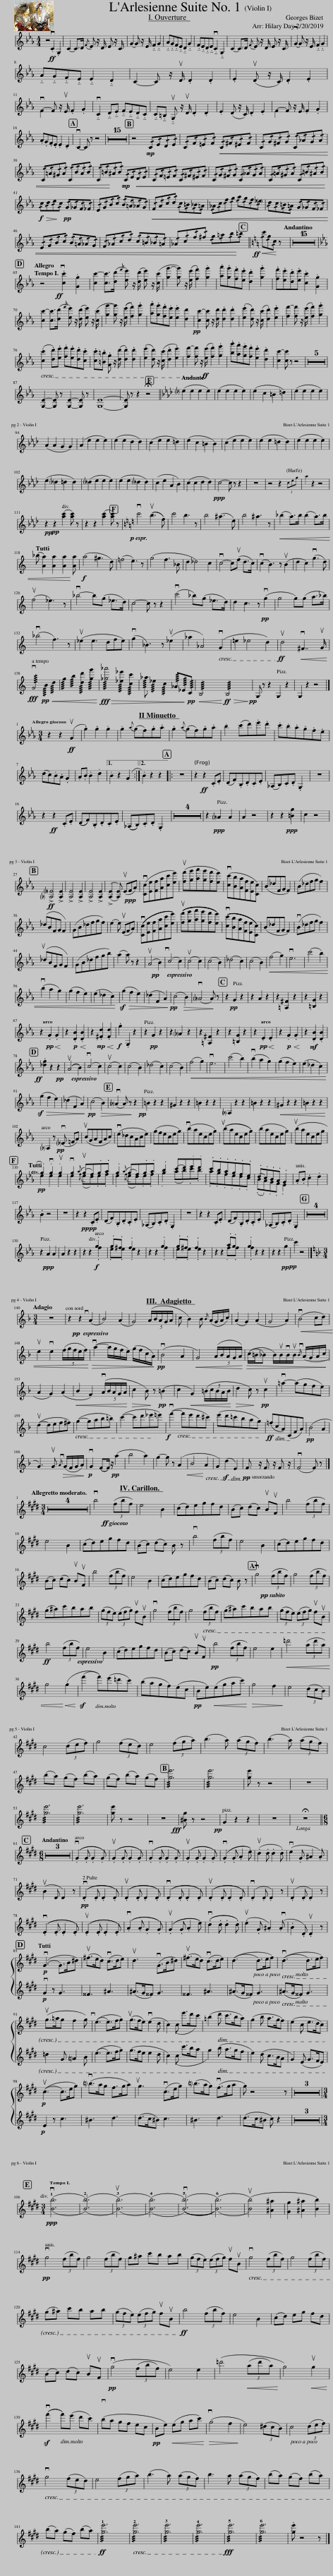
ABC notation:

X:1
%%score { ( 1 2 ) 3 }
L:1/8
Q:1/4=132
M:4/4
I:linebreak $
K:Eb
V:1 treble
V:2 treble
V:3 treble
V:1
 z4!ff! .vC2 .G,2 | C2- C>D{/F} E z/ D/ E z/ C/ | G2- G z/ E/ !tenuto!.F2 !tenuto!.G2 | !tenuto!.A!tenuto!.G!tenuto!.F!tenuto!.E !tenuto!.D2 !tenuto!.G2 | !tenuto!.F!tenuto!.E!tenuto!.D!tenuto!.E !tenuto!.vC2 !tenuto!.G,2 | %5
 C2- C>D{/F} E z/ D/ E z/ C/ | vG2- G z/ E/ !tenuto!.F2 !tenuto!.G2 |$ !tenuto!.A!tenuto!.G!tenuto!.F!tenuto!.E !tenuto!.E2 !tenuto!.D2 | C2- C z/ uD/ .D2 .D2 | .E2 (uD z/ C/) .D2 .E2 |$ %10
 vF2- F z/ uE/ .F2 .G2 | !tenuto!.vC2 !tenuto!.D!tenuto!.E !tenuto!.F!tenuto!.E!tenuto!.D!tenuto!.C | !tenuto!.C!tenuto!.=B, !tenuto!.uG, z/ uD/ .D2 .D2 | .E2 (D z/ C/) .D2 .E2 | F2- F z/ E/ .F2 .G2 |$ %15
 .A.G.F.E .E2 .D2 | vC2- C z z4 | z8 | z8 | z8 | %20
 z8 | z8 | z8 | z8 | z8 | %25
 z8 | z8 | z8 | z8 | z8 | %30
 z8 | z8 | z4!mp! !/!C!/!E!/!D!/!E | !/!C!/!F!/!=E!/!F!<(! !/!C!/!^F!/!^E!/!F | !/!C!/!G!/!^F!/!G !/!C!/!_A!/!G!/!A |$ %35
 !/!C!/!=A!/!^G!/!A !/!C!/!B!/!A!/!B | !/!C!/!=B!<)!!/!^A!/!B!mp! !/!C!/!E!<(!!/!D!/!E | !/!C!/!F!/!=E!/!F !/!C!/!^F!/!^E!/!F | !/!C!/!G!/!^F!/!G !/!C!/!_A!/!G!/!A | !/!C!/!=A!/!^G!/!A !/!C!/!=B!/!^A!/!B!<)! |$ %40
!f! !/!c!>(!!/!d!/!e!>)!!/!c!pp! !/!G!/!_G!/!F!/!_F | !/!E!/!G!/!B!/!c !/!B!/!=A!/!_A!/!G |!<(! !/!F!/!A!/!c!/!d !/!c!/!=B!/!_B!/!=A | !/!_A!/!c!/!f!/!g !/!a!/!g!/!f!/!_e | !/!d!/!c!/!=B!/!=A !/!G!/!_G!/!F!/!_F |$ %45
 !/!E!/!G!/!B!/!c !/!B!/!=A!/!_A!/!G | !/!F!/!_A!/!c!/!d !/!c!/!=B!/!_B!/!=A | !/!_A!/!c!/!f!/!^f !/!g!/!=a!/!b!<)!!/!=b ||[K:C]!ff!!<(! !/!c'!/!g!/!c!<)! z[Q:1/4=96] | z8 | %50
 z8 | z8 | z8 | z8 | z8 | %55
 z8 | z8 | z8 | z8 | z8 | %60
 z8 | z8 | z8 | z8 |$[K:Eb] z4[Q:1/4=132]!ff! .v[cc']2 .[Gg]2 | %65
 [cc'-]2 [cc']>([dd']{/f'} [ee']) z/ ([dd']/ [ee']) z/ ([cc']/ | [gg'-]2 [gg']) z/ ([ee']/ .[ff']2) .[gg']2 | .[aa'].[gg'].[ff'].[ee'] .[dd']2 .[gg']2 | .[ff'].[ee'].[dd'].[ee'] .[cc']2 .[Gg]2 |$ [cc'-]2 [cc']>([dd']{/f'} [ee']) z/ ([dd']/ [ee']) z/ ([cc']/ | %70
 [gg'-]2 [gg']) z/ (([ee']/ .[ff']2)) .[gg']2 | .[aa'].[gg'].[ff'].[ee'] .[ee']2 [dd']2 |!pp! [cc'-]2 [cc'] z/ [dd']/ .[dd']2 .[dd']2 | (.[ee']2 [dd']) z/ ([cc']/ .[dd']2) .[ee']2 | [ff'-]2 [ff'] z/ ([ee']/ .[ff']2) .[gg']2 |$ %75
 (.[cc']2 .[dd']).[ee'] .[ff'].[ee'].[dd'].[cc'] | .[cc'].[=B=b] .[Gg] z/ ([dd']/ .[dd']2) .[dd']2 | (.[ee']2 [dd']) z/ ([cc']/ .[dd']2 .[ee']2) | [ff'-]2 [ff'] z/!ff! ([ee']/ .[ff']2) .[gg']2 | .[bb'].[aa'].[gg'].[ff'] .[ee']2 .[dd']2 | %80
 [cc'-]2 [cc'] z z4 | z8 | z8 | z8 | z8 | %85
 z8 |$ [G,E]2- [G,E] z [G,E]2- [G,E] z | [G,E]8- | [G,E] z z2 !fermata!z4 ||[K:Ab][Q:1/4=96] (!courtesy!_e2 e2 e2 e2) | %90
 (e2 e2 e2 e2) | (e2 c2 =B2 =d2) | (e2 e2 e2 e2) |$ (A2 A2 G2 G2) | (A2 e2 e2 e2) | %95
 (e2 e2 d2 d2) | (c2 e2 e2 =d2) | (e2 c2 =B2 B2) | (c2 e2 e2 e2) | (e2 e2 =d2 d2) | %100
 (e2 e2 e2 e2) |$ (e2 !courtesy!_d2 =d2 d2) | (!courtesy!_d2 e2 e2 e2) | (e2 e2 !courtesy!_d2 d2) | (c2 e2 A2 B2) | %105
 (c2 c2 d2 d2) |!ppp! c4- c z z2 | z8 | z4 z2 (3ceg | a2 z2 z4 |$ %110
 z2!pp! z2!pp! ([ac']2 [ac']) z | z2 z2 ([ac']2 [ac']) z |[K:C]!p! vc'4 ((ub3 f)) | c'4 b3 z | b4 (^a3 e) | %115
 b4 ^a3 z |!<(! (_b2 a>)b (b2 a>)b |$[Q:1/4=96] (_b [Aa]2) [Aa]2 [Aa]2!<)! [Aa] |!f! (a4 ^g3 d) | (=f4 e3) z | %120
 (g4 f3 _B | d2 _d4) c2 | vc4- c(uf d>c) | (vc2 B3) z (uB2 | d2 c2) (vg3 d) |$ %125
 (uf4 _e3) z | v_b4- b(g _e>d) | c4- c z z2 | (vc'4 _b)(g _e>d) | d2 c3 z!pp! (vg2 | %130
 g4 g)(g a>_b) |$ (v_b4 f3) z | (u_e2 e3 dfe) | (vg2 _B3) z (u_e2 | _a2 _A4) (vG2 | %135
 =e2 _e4 d2) |!ff! ud4!<(! v^F7/2 uG/!<)! |$!fff! !////!vG4!pp! !////!B2!<(! !////!d2 | !////!g2 !////!b2 !////![dd']2 !////![gg']2!<)! |!fff! !////![_g_a']4!>(! !////![_e_e']2 !////![cc']2 | %140
 !////!_a !////!_e2 !////!c2 !////!_A!////!_E!pp!!////!C!>)! |!<(! !////!B,4!<)!!ff!!>(! !////!B,4!>)! |!pp! G, z z2 G,2 z2 | G,2 z2 z4 |]$[K:Eb][M:3/4][Q:1/4=96] z2 z2!ff! (uG2 | %145
 .g2) .g2 .g2 | .g2{a} (gf).g.a | .g2{a} (gf).g.a | .b2 (c'd').e'.d' | .c'.b.a.g.f.e |$ %150
 (dc).B.A .G2 | .A.B .B2 .d2 |1 .B2 z2 (G2 :|2 .B2) z2 z2 |: z6 | %155
 z2!ff! z2 .C.E | (DF).B,.D.C.E | (_A,B,).C.D .G,2 | z6 |$ z2!ff! z2 .C.E | %160
 ((DF)).B,.D.C.E | ((_A,B,)).C.D .G,2 | z6 | z6 | z6 | %165
 z6 | z2!ppp! !courtesy!_A2 A2 | A2 z4 | z2 z2!ppp! [=Bg]2 | c2 z4 |$ %170
!ff! !>![!courtesy!_A,!courtesy!_E]4 !>![A,E]2 | !>![A,E]4 !>![A,E]2 | !>![A,E]4 !>![A,E]2 | ((!>![A,E]2 [A,E])) (uE!ppp!FA) | (v[Cc][Ee][Ff][Aa][cc'][ee']) | %175
 (u[ff'][gg'][aa'][gg'][ff'][ee']) | (v[cc'][Bb][Aa][Ff][Ee][Cc]) | (B_dFG F2) | (B_dfg f2) |$ (_dBFG F2) | %180
 (GB_dfgf) | (e2 e) (uEFA) | (((v[Cc][Ee][Ff][Aa][cc'][ee']))) | ((((u[ff'][gg'][aa'][gg'][ff'][ee'])))) | ((((v[cc'][Bb][Aa][Ff][Ee][Cc])))) | %185
 (B_dFG F2) | (vB_dfg f2) |$ (u_dBFG F2) | (GB_dfgb) | (a2 a) z z2 | %190
 (uA4 B2) | (vc4!pp! c2) | (uc4 c2) | (c4 B2) | (_d4 c2) | %195
 (c4 B2) |!<(! (f4 g2) | ve6 | (c'4 b2) |$ (vb2 a2 g2) | %200
 (g2 f2 e2) | (e2 _d2 c2)!<)! | (g2!>(! f2 e2) | (_d2 F2 A2)!>)! |!pp! (c4!>(! B2) | %205
 (v!courtesy!_A4 A)!>)! z | z2!pp! G2 z2 | z2 A2 z2 | z2 [=A,^F]2 z2 | z2 [=B,G]2 z2 |$ %210
 z2!pp! .G2!<(! .G2!<)! | z2!p! .[DB]2!<(! .[DB]2!<)! | z2!mp! .[^Fd]2!<(! .[Fd]2!<)! |!f! .g2 .G,2 z2 | z2!pp! G2 z2 | %215
 z2 !courtesy!_A2 z2 | z2 [=A,^F]2 z2 | z2 [=B,G]2 z2 | z2!pp! .E2!<(! .E2!<)! | z2!p! .G2!<(! .G2!<)! | %220
 z2!mf! .[DB]2 .[DB]2 |$!ff! .[_dg]2 z2 z2 |!pp! ((uA4 B2)) | (vc4 c2) | (uc4 c2) | %225
 (c4 B2) | (_d4 c2) | (c4 B2) |!<(! (f4 g2) | ve6 | %230
 (c'4 b2) | (vb2 a2 g2) | (g2 f2 e2) | (e2 _d2 c2)!<)! |$ (g2!>(! f2 e2) | %235
 (_d2 F2 A2)!>)! |!pp! (c4!>(! B2) | (v!courtesy!_A2 A) z!>)!!pp! z2 | =B2 z2 z2 | ^G2 z2 z2 | %240
 =B2 z2 z2 | !courtesy!_A,2 z2 z2 | =B2 z2 z2 |!<(! ^G2 z2 z2 | =B2 z2 z2!<)! |$ %245
 !courtesy!_A,2 z!pp! (v!courtesy!_E =FA) | (ucGAFAc) | (ve_dcAce) | (gfeceg) | (vbaeceg) | %250
 ((ubaeceg)) | (baeceg) | (ubaeceg |$[Q:1/4=96]!pp! .g2) .vg2 .ug2 | vg2{a} (ugf).g.a | %255
 .g2{a} (gf).g.a | .b2 (c'd').e'.d' | .c'.b.a.g.f.e | (.d.c).B.A .G2 | .A.B .c2 .d2 |$ %260
 .B2 z4 | z6 | z2!pp! z2!pp! .C.E | (DF).B,.D.C.E | (_A,B,).C.D .G,2 | %265
 z6 | z2 z2 .C.E | (DF).B,.D.C.E | (_A,B,).C.D .G,2 | z6 | %270
 z6 | z6 | z6 |$ z2!ppp! A2 A2 | A2 z2 z2 | %275
 z2 z2!f! .g2 | .g.^f .f2 z2 | z2 z2 .g2 | .g.^f .f2 z2 | z2 z2 .a.g | %280
 .g2 z2 z2 | z2 z2!pp! g2 |!pp! c'2 z4 |]$[K:F][M:3/4][Q:1/4=96] z6 | z2 z2!pp! (vA2 | %285
 B4) (A2 | G4) (5:4:5(A/B/A/G/A/ | c B2) B{/B} (A/G/A/c/) | (A2 G2) (A2 | G4 A2) | %290
!<(! (vB4 cd) |$ ue2 ve2 (5:4:5(f/g/f/e/f/)!<)! |!>(! (va2- a/g/f/e/) (g/f/c/A/)!>)! |!pp! (vB4 A2 |!<(! G4) (5:4:5(A/B/A/G/A/)!<)! | %295
!>(! ((c/=B/_B) B/)uB/vB/uB/{/B} (vA/G/A/c/!>)! |$ A2 G2) (A2 |!<(! B2 F2) (5:4:5(vA/B/A/G/A/!<)! |!>(! c2 B)!>)! z!pp! (=B2 | c2!<(! G2) (5:4:5(=B/c/B/A/B/!<)! | %300
!>(! d2 c)!>)! z!pp! uc2 | v=a2- (agfe) |$ (ud2- def^f) | (g2- gab=b) | (c'2- c'd'_e'=e') | %305
!f! (vf'2- f'e'd'^c') | (e'd'=c'bag) |!ff! (=fcA)(CFA) |!pp! (B4 A2 |$ G3) uG!>(!{/A} (vG/F/G/A/)!>)! | %310
!p! vG2 ((FF/)) z/!pp! (a2 | b4 a2) | g2- g z (A2 |!<(! B4 A2!<)! | G2) (d2 E2) | %315
!pp! F3/2 z/ F3/2 z/ F3/2 z/ | (vF4 F) z |]$[K:E][M:3/4][Q:1/4=96] z6 | z6 | z6 | %320
 z6 | vb4!ff! (3(fbf) | e4 B2 | (cd)egfd | (Bc) (dc) uBuF | %325
 b4 (3(fbf) |$ e4 B2 | (cd)egfd | (Bc) (dc) B z | vb4 (3(fbf) | %330
 e4 B2 | (cd)egfd |$ (Bc) (dc) uBuF | b4 (3(fbf) | e4 B2 | %335
 (cd)egfd | (Bc) (dc) B z | vg4!pp! (3(fbf) | g4 (3(fbf) |$ (g^a)c'bab | %340
 (3(gfe) (3(efg) ufuB | vg4 (3(fbf) | g4 (3(fbf) | (g^a)c'bab | (3(gfe) (3(efg) ufuB |$ %345
 b4 (3(fb!ff!f) | e4 B2 | (cd)egfd | (Bc) (dc) uBuF |!pp! b4 (3(fbf) | %350
 e4 e2 |!<(! =d'4 (3(ad'a) |$ g4!<)!!<(! (g2!<)! | (f'2 f'))(e'=d'c') | (bagf)(ec | %355
!pp! Be)!<(!(egac')!<)! |!>(! g4 f2!>)! | e4 (3(dcB) |$ c4 (3(def) | g4 (3(fed) | %360
 e4 (3(fga) | (b3 a) (3(agf) | (b3 a) (3(agf) |$ (ba) (gf) (ba) | (gf) (ba) (gf) | %365
 !///![ge']6 | !///![ge']6 | [ge'] z z4 | z6 |$ !///![ge']6 | %370
 !///![ge']6 | [ge'] z z4 | z6 |!fff! [^Bg] z z4 |!pp! G2 z2 z2 | %375
 z6 | !fermata!z6 ||$[M:6/8] z6 | z6 | z6 | %380
 ((.vG2 .G .G2 .G)) | ((.uG2 .G .G2 .G)) | ((.vG2 .G .G2 .G)) | ((.uG2 .G .G2 .G)) | ((.vG2 .G .A2 .e)) | %385
 (.ud2 .d .d2 .d) | (ve2 .G ^A2 .A) |$ (uB2 D D2) z |!pp! ((.vD2 .D .D2 .D)) | ((.uD2 .D .D2 .D)) | %390
 ((.vD2 .D .D2 .D)) | ((.uD2 .D .D2 .D)) | (.vD2 .D .D2) z | (.uD2 .D .D2) z |$ ((.vE2 .E .E2 .E)) | %395
 ((.uE2 .E .E2 .E)) | ((.vA2 .A .G2 .G)) | ((.uG2 .G .A2 e)) | ((.vd2 .d .d2 .d)) | (.ue2 .G .^A2) (.A | %400
 .vB2 .D) .uD2 z |$!p! ((vG3 G>)B^d) | (u^f>ed) (vc>de) | ud3 (vG>B^d) | (u^f>ed) (vc>de) | %405
 ((d3 d>)ef) | ((vd3 d>)ef) |$ (ug>=ag f2 g) | ((ve3 e>)fg) | (ug>fe) (ve2 d | %410
 c2) (c e'>d'c') | (=b2 d' c'>ba) | (g2 b a>gf) | (e2 c e>dc) |$!p! ((uc3 c>)eg) | %415
 (v!courtesy!=b>ag f>ga) | ug3 (vc>eg) | (!courtesy!=b>ag) (vf>ga | g) z4 z | z6 | %420
 z6 | z6 |$[M:3/4]!ppp! ((v[Bb]6 | (([Bb]6)) | ((u[Bb]6)) | %425
 (([Bb]6)) | ((((v[Bb]6)) | (([Bb]6)))) | (u[Bb]4)) [^A^a]2 | [Gg]2 [^A^a]2 [Bb]2) |$ %430
!pp! vg4 (3(fbf) | g4 (3(fbf) | g^a c'b ab | (3(gfe) (3(efg) ufuB | vg4 (3(fbf) | %435
 g4 (3(fbf) |$ (g^a) c'b ab | (3(gfe) (3(efg) ufuB |!ff! b4 (3(fbf) | e4 B2 | %440
 (cd) eg fd |$ (Bc) (dc) uBuF |!pp! (vg4 (3(fbf) | e4) e2 | (=d'4!<(! (3(ad'a)!<)! | %445
 g4)!<(! ug2!<)! |$ ((vf'2 f'))(e' d'c') | (vba gf ec |!pp! Be)!<(! (eg ac')!<)! |!>(! (vg4 f2!>)! | %450
 e4) (3(^dcB) | c4 (3(def) |$ vg4 (3(fed) | e4 (3(fga) | (b3 a) (3(agf) | %455
 b3 a (3(agf) | (ba) (gf) (ba) |$ (ba) (gf) (ba) |!ff! !///![ge']6 | !///![ge']6 | %460
 !///![ge']6 | !///![ge']6 |!fff! !///![ge']6 | !///![ge']6 | .[ge'] z4 z |] %465
V:2
 x8 | x8 | x8 | x8 | x8 | %5
 x8 | x8 |$ x8 | x8 | x8 |$ %10
 x8 | x8 | x8 | x8 | x8 |$ %15
 x8 | x8 | x8 | x8 | x8 | %20
 x8 | x8 | x8 | x8 | x8 | %25
 x8 | x8 | x8 | x8 | x8 | %30
 x8 | x8 | x8 | x8 | x8 |$ %35
 x8 | x8 | x8 | x8 | x8 |$ %40
 x8 | x8 | x8 | x8 | x8 |$ %45
 x8 | x8 | x8 ||[K:C] x4 | x8 | %50
 x8 | x8 | x8 | x8 | x8 | %55
 x8 | x8 | x8 | x8 | x8 | %60
 x8 | x8 | x8 | x8 |$[K:Eb] x8 | %65
 x8 | x8 | x8 | x8 |$ x8 | %70
 x8 | x8 | x8 | x8 | x8 |$ %75
 x8 | x8 | x8 | x8 | x8 | %80
 x8 | x8 | x8 | x8 | x8 | %85
 x8 |$ x8 | x8 | x8 ||[K:Ab] x8 | %90
 x8 | x8 | x8 |$ x8 | x8 | %95
 x8 | x8 | x8 | x8 | x8 | %100
 x8 |$ x8 | x8 | x8 | x8 | %105
 x8 | x8 | x8 | x8 | x8 |$ %110
 x8 | x8 |[K:C] x8 | x8 | x8 | %115
 x8 | x8 |$ x8 | x8 | x8 | %120
 x8 | x8 | x8 | x8 | x8 |$ %125
 x8 | x8 | x8 | x8 | x8 | %130
 x8 |$ x8 | x8 | x8 | x8 | %135
 x8 | x8 |$ x8 | x8 | x8 | %140
 x8 | x8 | x8 | x8 |]$[K:Eb][M:3/4] x6 | %145
 x6 | x6 | x6 | x6 | x6 |$ %150
 x6 | x6 |1 x6 :|2 x6 |: x6 | %155
 x6 | x6 | x6 | x6 |$ x6 | %160
 x6 | x6 | x6 | x6 | x6 | %165
 x6 | x6 | x6 | x6 | x6 |$ %170
 x6 | x6 | x6 | x6 | x6 | %175
 x6 | x6 | x6 | x6 |$ x6 | %180
 x6 | x6 | x6 | x6 | x6 | %185
 x6 | x6 |$ x6 | x6 | x6 | %190
 x6 | x6 | x6 | x6 | x6 | %195
 x6 | x6 | x6 | x6 |$ x6 | %200
 x6 | x6 | x6 | x6 | x6 | %205
 x6 | x6 | x6 | x6 | x6 |$ %210
 x6 | x6 | x6 | x6 | x6 | %215
 x6 | x6 | x6 | x6 | x6 | %220
 x6 |$ x6 | x6 | x6 | x6 | %225
 x6 | x6 | x6 | x6 | x6 | %230
 x6 | x6 | x6 | x6 |$ x6 | %235
 x6 | x6 | x6 | x6 | x6 | %240
 x6 | x6 | x6 | x6 | x6 |$ %245
 x6 | x6 | x6 | x6 | x6 | %250
 x6 | x6 | x6 |$ e2 .e2 .e2 | .e2{f} (ed).e.f | %255
 .e2{f} (ed).e.f | .g2 (ab).c'.b | .a.g.f.e.d.c | (.B.A).G.F .E2 | x6 |$ %260
 x6 | x6 | x6 | x6 | x6 | %265
 x6 | x6 | x6 | x6 | x6 | %270
 x6 | x6 | x6 |$ x6 | x6 | %275
 x4 .f2 | .e.e .e2 x2 | x4 .f2 | .e.e .e2 x2 | x4 .f.f | %280
 .f2 x4 | x6 | x6 |]$[K:F][M:3/4] x6 | x6 | %285
 x6 | x6 | x6 | x6 | x6 | %290
 x6 |$ x6 | x6 | x6 | x6 | %295
 x6 |$ x6 | x6 | x6 | x6 | %300
 x6 | x6 |$ x6 | x6 | x6 | %305
 x6 | x6 | x6 | x6 |$ x6 | %310
 x6 | x6 | x6 | x6 | x6 | %315
 x6 | x6 |]$[K:E][M:3/4] x6 | x6 | x6 | %320
 x6 | x6 | x6 | x6 | x6 | %325
 x6 |$ x6 | x6 | x6 | x6 | %330
 x6 | x6 |$ x6 | x6 | x6 | %335
 x6 | x6 | x6 | x6 |$ x6 | %340
 x6 | x6 | x6 | x6 | x6 |$ %345
 x6 | x6 | x6 | x6 | x6 | %350
 x6 | x6 |$ x6 | x6 | x6 | %355
 x6 | x6 | x6 |$ x6 | x6 | %360
 x6 | x6 | x6 |$ x6 | x6 | %365
 x6 | x6 | x6 | x6 |$ x6 | %370
 x6 | x6 | x6 | x6 | x6 | %375
 x6 | x6 ||$[M:6/8] x6 | x6 | x6 | %380
 x6 | x6 | x6 | x6 | x6 | %385
 x6 | x6 |$ x6 | x6 | x6 | %390
 x6 | x6 | x6 | x6 |$ x6 | %395
 x6 | x6 | x6 | x6 | x6 | %400
 x6 |$ x6 | x6 | x6 | x6 | %405
 x6 | x6 |$ x6 | x6 | x6 | %410
 x6 | x6 | x6 | x6 |$ x6 | %415
 x6 | x6 | x6 | x6 | x6 | %420
 x6 | x6 |$[M:3/4] x6 | x6 | x6 | %425
 x6 | x6 | x6 | x6 | x6 |$ %430
 x6 | x6 | x6 | x6 | x6 | %435
 x6 |$ x6 | x6 | x6 | x6 | %440
 x6 |$ x6 | x6 | x6 | x6 | %445
 x6 |$ x6 | x6 | x6 | x6 | %450
 x6 | x6 |$ x6 | x6 | x6 | %455
 x6 | x6 |$ x6 | x6 | x6 | %460
 x6 | x6 | x6 | x6 | x6 |] %465
V:3
 z8 | z8 | z8 | z8 | z8 | %5
 z8 | z8 |$ z8 | z8 | z8 |$ %10
 z8 | z8 | z8 | z8 | z8 |$ %15
 z8 | z8 | z8 | z8 | z8 | %20
 z8 | z8 | z8 | z8 | z8 | %25
 z8 | z8 | z8 | z8 | z8 | %30
 z8 | z8 | z8 | z8 | z8 |$ %35
 z8 | z8 | z8 | z8 | z8 |$ %40
 z8 | z8 | z8 | z8 | z8 |$ %45
 z8 | z8 | z8 ||[K:C] z4 | z8 | %50
 z8 | z8 | z8 | z8 | z8 | %55
 z8 | z8 | z8 | z8 | z8 | %60
 z8 | z8 | z8 | z8 |$[K:Eb] z8 | %65
 z8 | z8 | z8 | z8 |$ z8 | %70
 z8 | z8 | z8 | z8 | z8 |$ %75
 z8 | z8 | z8 | z8 | z8 | %80
 z8 | z8 | z8 | z8 | z8 | %85
 z8 |$ z8 | z8 | z8 ||[K:Ab] z8 | %90
 z8 | z8 | z8 |$ z8 | z8 | %95
 z8 | z8 | z8 | z8 | z8 | %100
 z8 |$ z8 | z8 | z8 | z8 | %105
 z8 | z8 | z8 | z8 | z8 |$ %110
 z8 | z8 |[K:C] z8 | z8 | z8 | %115
 z8 | z8 |$ z8 | z8 | z8 | %120
 z8 | z8 | z8 | z8 | z8 |$ %125
 z8 | z8 | z8 | z8 | z8 | %130
 z8 |$ z8 | z8 | z8 | z8 | %135
 z8 | z8 |$ z8 | z8 | z8 | %140
 z8 | z8 | z8 | z8 |]$[K:Eb][M:3/4] z6 | %145
 z6 | z6 | z6 | z6 | z6 |$ %150
 z6 | z6 |1 z6 :|2 z6 |: z6 | %155
 z6 | z6 | z6 | z6 |$ z6 | %160
 z6 | z6 | z6 | z6 | z6 | %165
 z6 | z6 | z6 | z6 | z6 |$ %170
 z6 | z6 | z6 | z6 | z6 | %175
 z6 | z6 | z6 | z6 |$ z6 | %180
 z6 | z6 | z6 | z6 | z6 | %185
 z6 | z6 |$ z6 | z6 | z6 | %190
 z6 | z6 | z6 | z6 | z6 | %195
 z6 | z6 | z6 | z6 |$ z6 | %200
 z6 | z6 | z6 | z6 | z6 | %205
 z6 | z6 | z6 | z6 | z6 |$ %210
 z6 | z6 | z6 | z6 | z6 | %215
 z6 | z6 | z6 | z6 | z6 | %220
 z6 |$ z6 | z6 | z6 | z6 | %225
 z6 | z6 | z6 | z6 | z6 | %230
 z6 | z6 | z6 | z6 |$ z6 | %235
 z6 | z6 | z6 | z6 | z6 | %240
 z6 | z6 | z6 | z6 | z6 |$ %245
 z6 | z6 | z6 | z6 | z6 | %250
 z6 | z6 | z6 |$ z6 | z6 | %255
 z6 | z6 | z6 | z6 | z6 |$ %260
 z6 | z6 | z6 | z6 | z6 | %265
 z6 | z6 | z6 | z6 | z6 | %270
 z6 | z6 | z6 |$ z6 | z6 | %275
 z6 | z6 | z6 | z6 | z6 | %280
 z6 | z6 | z6 |]$[K:F][M:3/4] z6 | z6 | %285
 z6 | z6 | z6 | z6 | z6 | %290
 z6 |$ z6 | z6 | z6 | z6 | %295
 z6 |$ z6 | z6 | z6 | z6 | %300
 z6 | z6 |$ z6 | z6 | z6 | %305
 z6 | z6 | z6 | z6 |$ z6 | %310
 z6 | z6 | z6 | z6 | z6 | %315
 z6 | z6 |]$[K:E][M:3/4] z6 | z6 | z6 | %320
 z6 | z6 | z6 | z6 | z6 | %325
 z6 |$ z6 | z6 | z6 | z6 | %330
 z6 | z6 |$ z6 | z6 | z6 | %335
 z6 | z6 | z6 | z6 |$ z6 | %340
 z6 | z6 | z6 | z6 | z6 |$ %345
 z6 | z6 | z6 | z6 | z6 | %350
 z6 | z6 |$ z6 | z6 | z6 | %355
 z6 | z6 | z6 |$ z6 | z6 | %360
 z6 | z6 | z6 |$ z6 | z6 | %365
 z6 | z6 | z6 | z6 |$ z6 | %370
 z6 | z6 | z6 | z6 | z6 | %375
 z6 | z6 ||$[M:6/8] z6 | z6 | z6 | %380
 z6 | z6 | z6 | z6 | z6 | %385
 z6 | z6 |$ z6 | z6 | z6 | %390
 z6 | z6 | z6 | z6 |$ z6 | %395
 z6 | z6 | z6 | z6 | z6 | %400
 z6 |$!p! vG2 z G3 | ^^F3 ^A3 | (^A>G^^F) G3 | ^^F3 ^A3 | %405
 (^A>G^^F) G3 | (^A>G^^F) G3 |$ =d2 G !courtesy!=A2 B | ((e3 e>)fg) | (g>fe e2 d | %410
 c2) (c c'>ba | g2) (b a>gf | e2) (d c>BA | G2) (E G>FE) |$!p! E2 z c3 | %415
 ^B3 d3 | (d>c^B) c3 | ^B3 d3 | (d>c^B c) z2 | z6 | %420
 z6 | z6 |$[M:3/4] z6 | z6 | z6 | %425
 z6 | z6 | z6 | z6 | z6 |$ %430
 z6 | z6 | z6 | z6 | z6 | %435
 z6 |$ z6 | z6 | z6 | z6 | %440
 z6 |$ z6 | z6 | z6 | z6 | %445
 z6 |$ z6 | z6 | z6 | z6 | %450
 z6 | z6 |$ z6 | z6 | z6 | %455
 z6 | z6 |$ z6 | z6 | z6 | %460
 z6 | z6 | z6 | z6 | z6 |] %465
